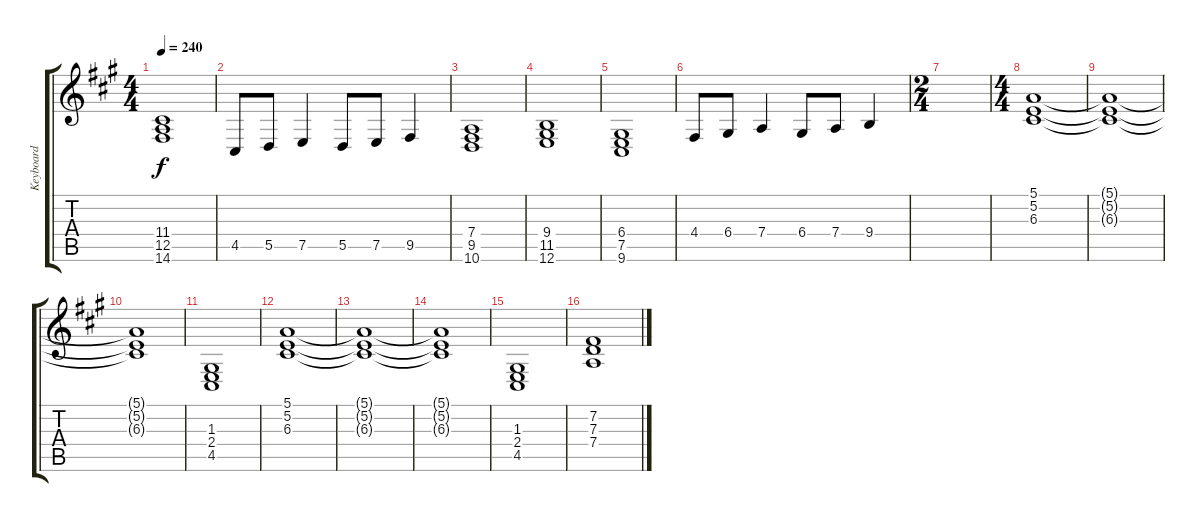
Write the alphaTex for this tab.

\track ("Keyboard" "Keyboard") {instrument stringensemble1}
\staff {score tabs}
\tuning (E4 B3 G3 D3 A2 E2) {hide}
\ts (4 4)
\tempo 240
\clef g2
\ks a
(11.4 12.5 14.6).1{dy f} |
4.5.8 5.5.8 7.5.4 5.5.8 7.5.8 9.5.4 |
(7.4 9.5 10.6).1 |
(9.4 11.5 12.6).1 |
(6.4 7.5 9.6).1 |
4.4.8 6.4.8 7.4.4 6.4.8 7.4.8 9.4.4 |
\ts (2 4)
|
\ts (4 4)
(5.1 5.2 6.3).1 |
(5.1{t} 5.2{t} 6.3{t}).1 |
(5.1{t} 5.2{t} 6.3{t}).1 |
(1.3 2.4 4.5).1 |
(5.1 5.2 6.3).1 |
(5.1{t} 5.2{t} 6.3{t}).1 |
(5.1{t} 5.2{t} 6.3{t}).1 |
(1.3 2.4 4.5).1 |
(7.2 7.3 7.4).1
